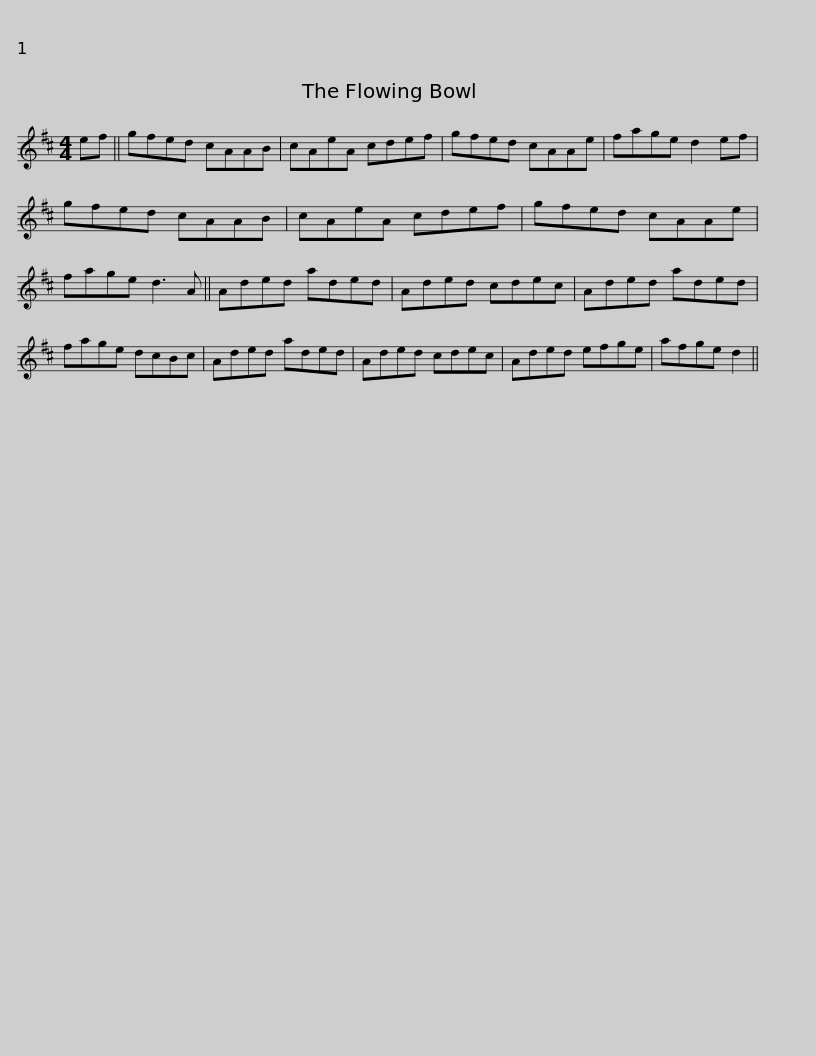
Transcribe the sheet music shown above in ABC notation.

X:1
L:1/8
M:4/4
I:linebreak $
K:D
V:1 treble
V:1
 ef || gfed cAAB | cAeA cdef | gfed cAAe | fage d2 ef | %5
 gfed cAAB |$ cAeA cdef | gfed cAAe | fage d3 A || Aded aded | %10
 Aded cdec |$ Aded aded | fage dcBc | Aded aded | Aded cdec | %15
 Aded efge | afge d2 || %17
